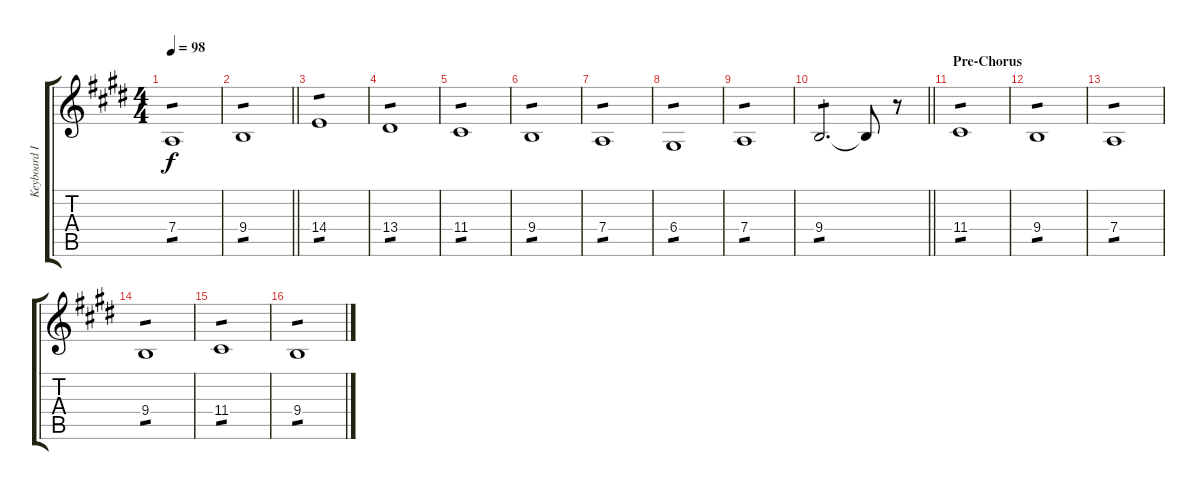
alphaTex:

\track ("Keyboard I" "Keyboard I") {instrument stringensemble1}
\staff {score tabs}
\tuning (E4 B3 G3 D3 A2 E2) {hide}
\ts (4 4)
\tempo 98
\clef g2
\ks e
7.4.1{tp 1 dy f} |
\barLineRight lightlight
9.4.1{tp 1} |
\section ("" "")
14.4.1{tp 1} |
13.4.1{tp 1} |
11.4.1{tp 1} |
9.4.1{tp 1} |
7.4.1{tp 1} |
6.4.1{tp 1} |
7.4.1{tp 1} |
\barLineRight lightlight
9.4.2{d tp 1} 9.4{t}.8 r.8 |
\section ("" "Pre-Chorus")
11.4.1{tp 1} |
9.4.1{tp 1} |
7.4.1{tp 1} |
9.4.1{tp 1} |
11.4.1{tp 1} |
9.4.1{tp 1}
